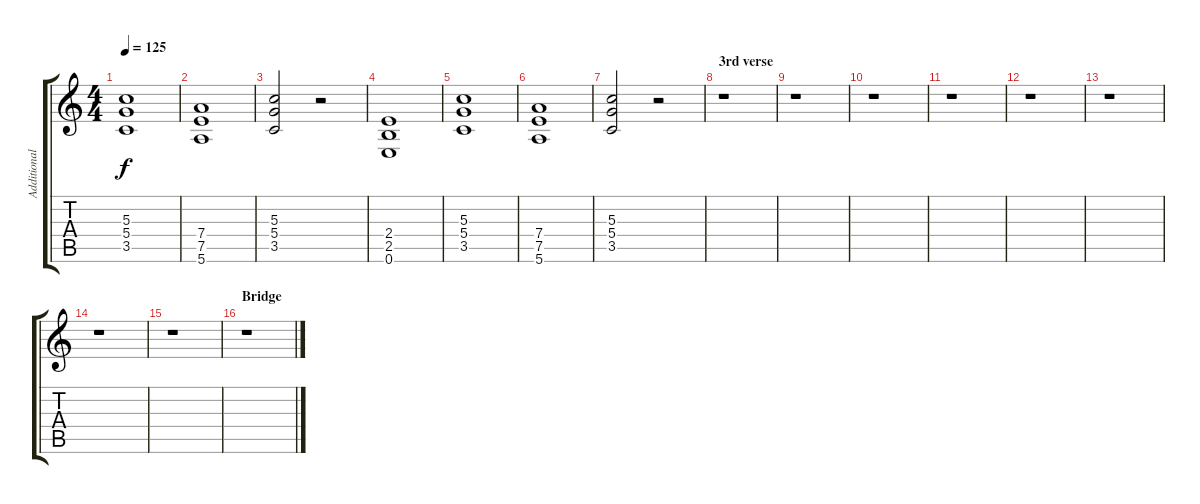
\track ("Additional Guitar" "Additional") {instrument distortionguitar}
\staff {score tabs}
\tuning (E4 B3 G3 D3 A2 E2) {hide}
\ts (4 4)
\tempo 125
\clef g2
\ks c
(5.3 5.4 3.5).1{dy f} |
(7.4 7.5 5.6).1 |
(5.3 5.4 3.5).2 r.2 |
(2.4 2.5 0.6).1 |
(5.3 5.4 3.5).1 |
(7.4 7.5 5.6).1 |
(5.3 5.4 3.5).2 r.2 |
\section ("" "3rd verse")
r.1 |
r.1 |
r.1 |
r.1 |
r.1 |
r.1 |
r.1 |
r.1 |
\section ("" "Bridge")
r.1
